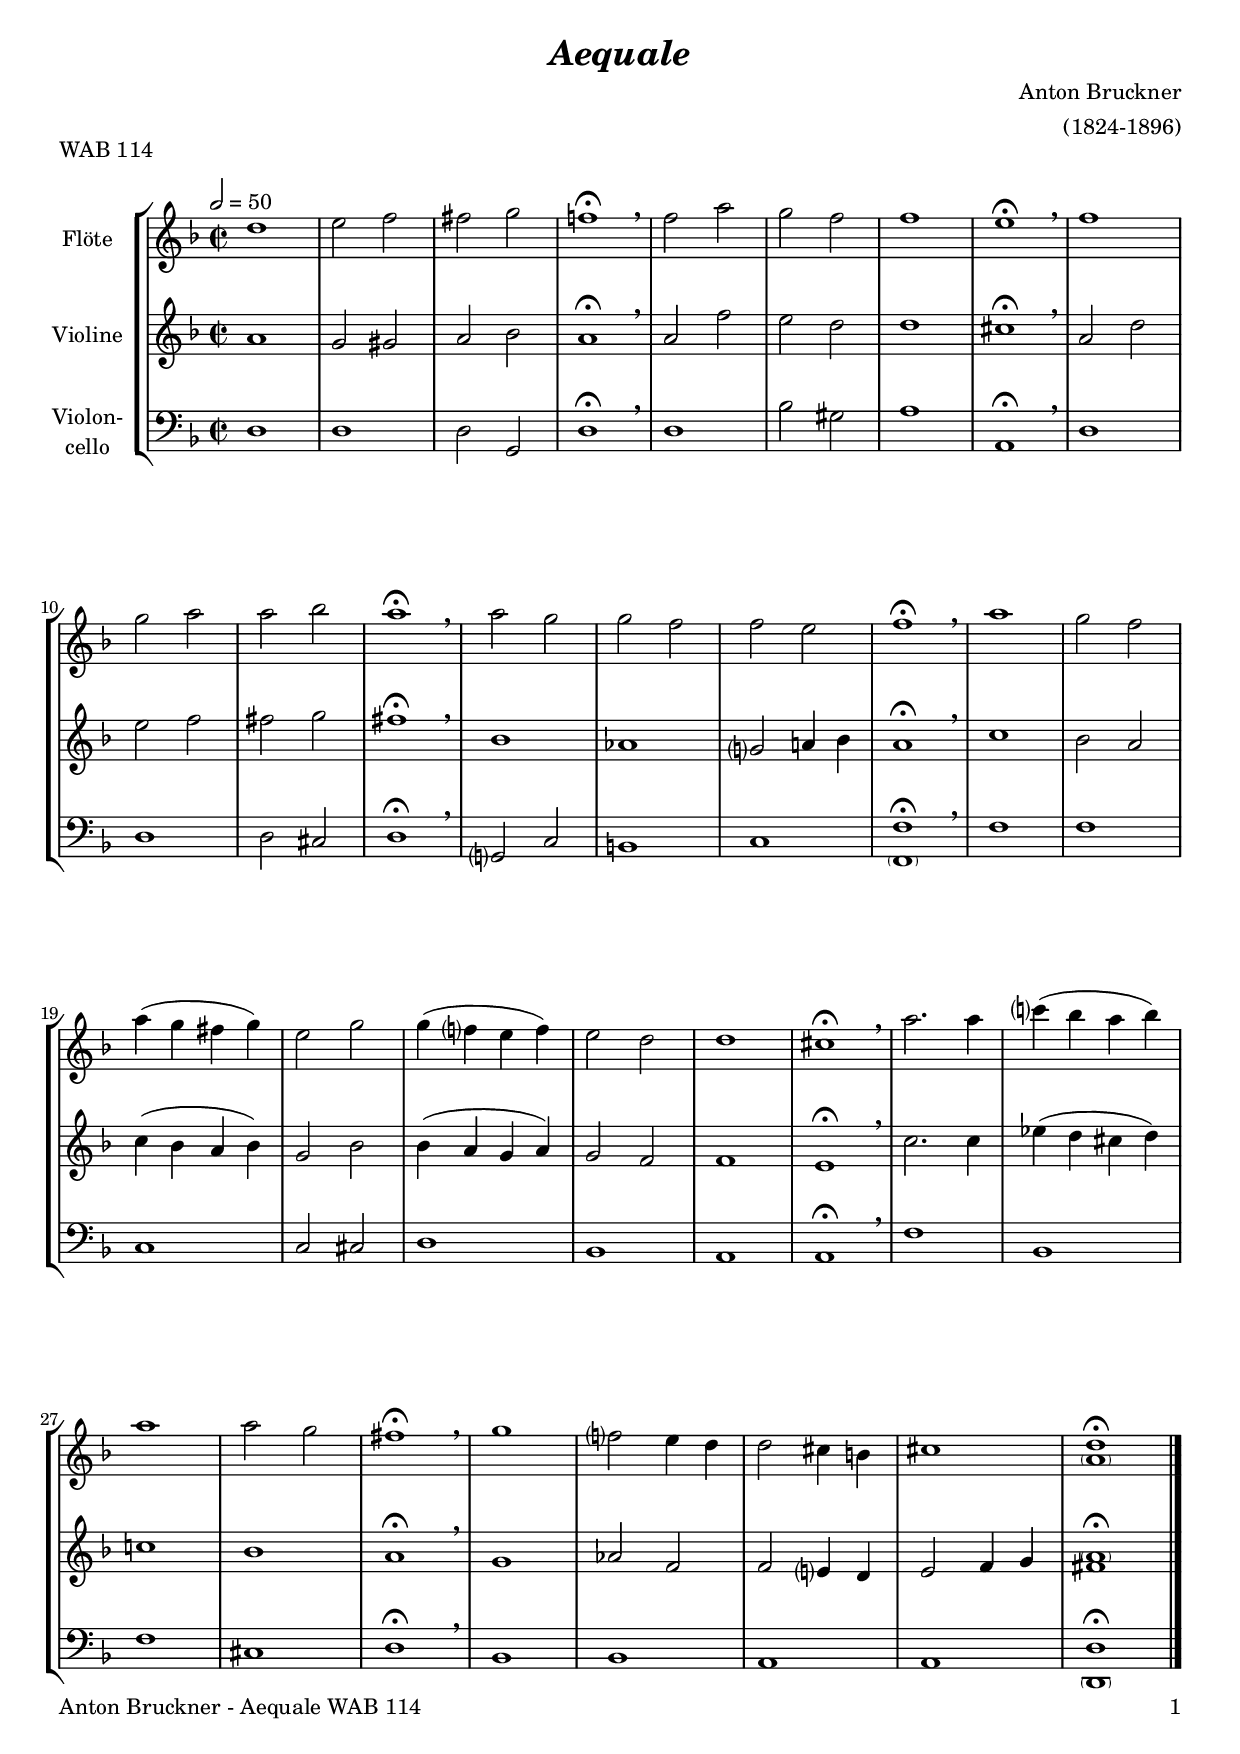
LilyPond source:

\version "2.24.4"
\include "deutsch.ly"

#(set-global-staff-size 19)

\header {
  title     = \markup \bold \italic "Aequale"
  composer  = "Anton Bruckner"
  arranger  = "(1824-1896)"
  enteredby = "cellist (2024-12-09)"
  piece     = "WAB 114"
}

voiceconsts = {
  \key g \minor
  \time 2/2
  \clef "treble"
%  \numericTimeSignature
  \compressEmptyMeasures
  % Set default beaming for all staves
%  \set Timing.beamExceptions = #'()
%  \set Timing.baseMoment     = #(ly:make-moment 1 4)
%  \set Timing.beatStructure  = #'(1 1 1)
  \tempo 2=50
}

mifl = "flute"
mist = "string ensemble 1"
mivl = "violin"
miba = "cello"
mipz = "pizzicato strings"

rit  = \mark \markup \box \italic "rit."
semp = \markup { \italic "sempre" \dynamic p }

va = \relative c'' {
  \voiceconsts

  g1
  a2 b
  h c
  b!1\fermata \breathe
  b2 d
  c b
  b1
  a\fermata \breathe

  b
  c2 d
  d es
  d1\fermata \breathe
  d2 c
  c b
  b a
  b1\fermata \breathe

  d
  c2 b
  d4( c h c)
  a2 c
  c4( b? a b)
  a2 g
  g1
  fis\fermata \breathe

  d'2. d4
  f?( es d es)
  d1
  d2 c
  h1\fermata \breathe
  c
  b?2 a4 g
  g2 fis4 e
  fis1
  <\parenthesize d g>\fermata \bar "|."
}

vb = \relative c' {
  \voiceconsts

  d1
  c2 cis
  d es
  d1\fermata \breathe
  d2 b'
  a g
  g1
  fis\fermata \breathe

  d2 g
  a b
  h c
  h1\fermata \breathe
  es,
  des
  c?2 d!4 es
  d1\fermata \breathe

  f
  es2 d
  f4( es d es)
  c2 es
  es4( d c d)
  c2 b
  b1
  a\fermata \breathe

  f'2. f4
  as( g fis g)
  f!1
  es
  d\fermata \breathe
  c des2 b
  b a?4 g
  a2 b4 c
  <h \parenthesize d>1\fermata \bar "|."
}

vc = \relative c {
  \voiceconsts
  \clef "bass"

  g1
  g
  g2 c,
  g'1\fermata \breathe
  g
  es'2 cis
  d1
  d,\fermata \breathe

  g
  g
  g2 fis
  g1\fermata \breathe
  c,?2 f
  e1
  f
  <\parenthesize b, b'>\fermata \breathe

  b'
  b
  f
  f2 fis
  g1
  es
  d
  d\fermata \breathe

  b'
  es,
  b'
  fis
  g\fermata \breathe
  es
  es
  d
  d
  <\parenthesize g, g'>\fermata \bar "|."
}


music = \new StaffGroup <<
      \new Staff {
	\set Staff.midiInstrument = \mifl
	\set Staff.instrumentName = \markup \center-column { "Flöte" }
	\transpose g d' { \va }
      }

      \new Staff {
	\set Staff.midiInstrument = \mivl
	\set Staff.instrumentName = \markup \center-column { "Violine" }
	\transpose g d' { \vb }
      }

      \new Staff {
	\set Staff.midiInstrument = \miba
	\set Staff.instrumentName = \markup \center-column { "Violon-" "cello" }
	\transpose g d' { \vc }
      }
>>

\book {
   \paper {
    print-page-number = ##t
    print-first-page-number = ##t
    ragged-last-bottom = ##f
    oddHeaderMarkup = \markup \null
    evenHeaderMarkup = \markup \null
    oddFooterMarkup = \markup {
      \fill-line {
        \if \should-print-page-number
        "Anton Bruckner - Aequale WAB 114" \fromproperty #'page:page-number-string
      }
    }
    evenFooterMarkup = \oddFooterMarkup
  } \score {
    \music
    \layout {}
  }

  \score {
    \unfoldRepeats \music

    \midi {
      \context {
        \Score
      }
    }
  }
}